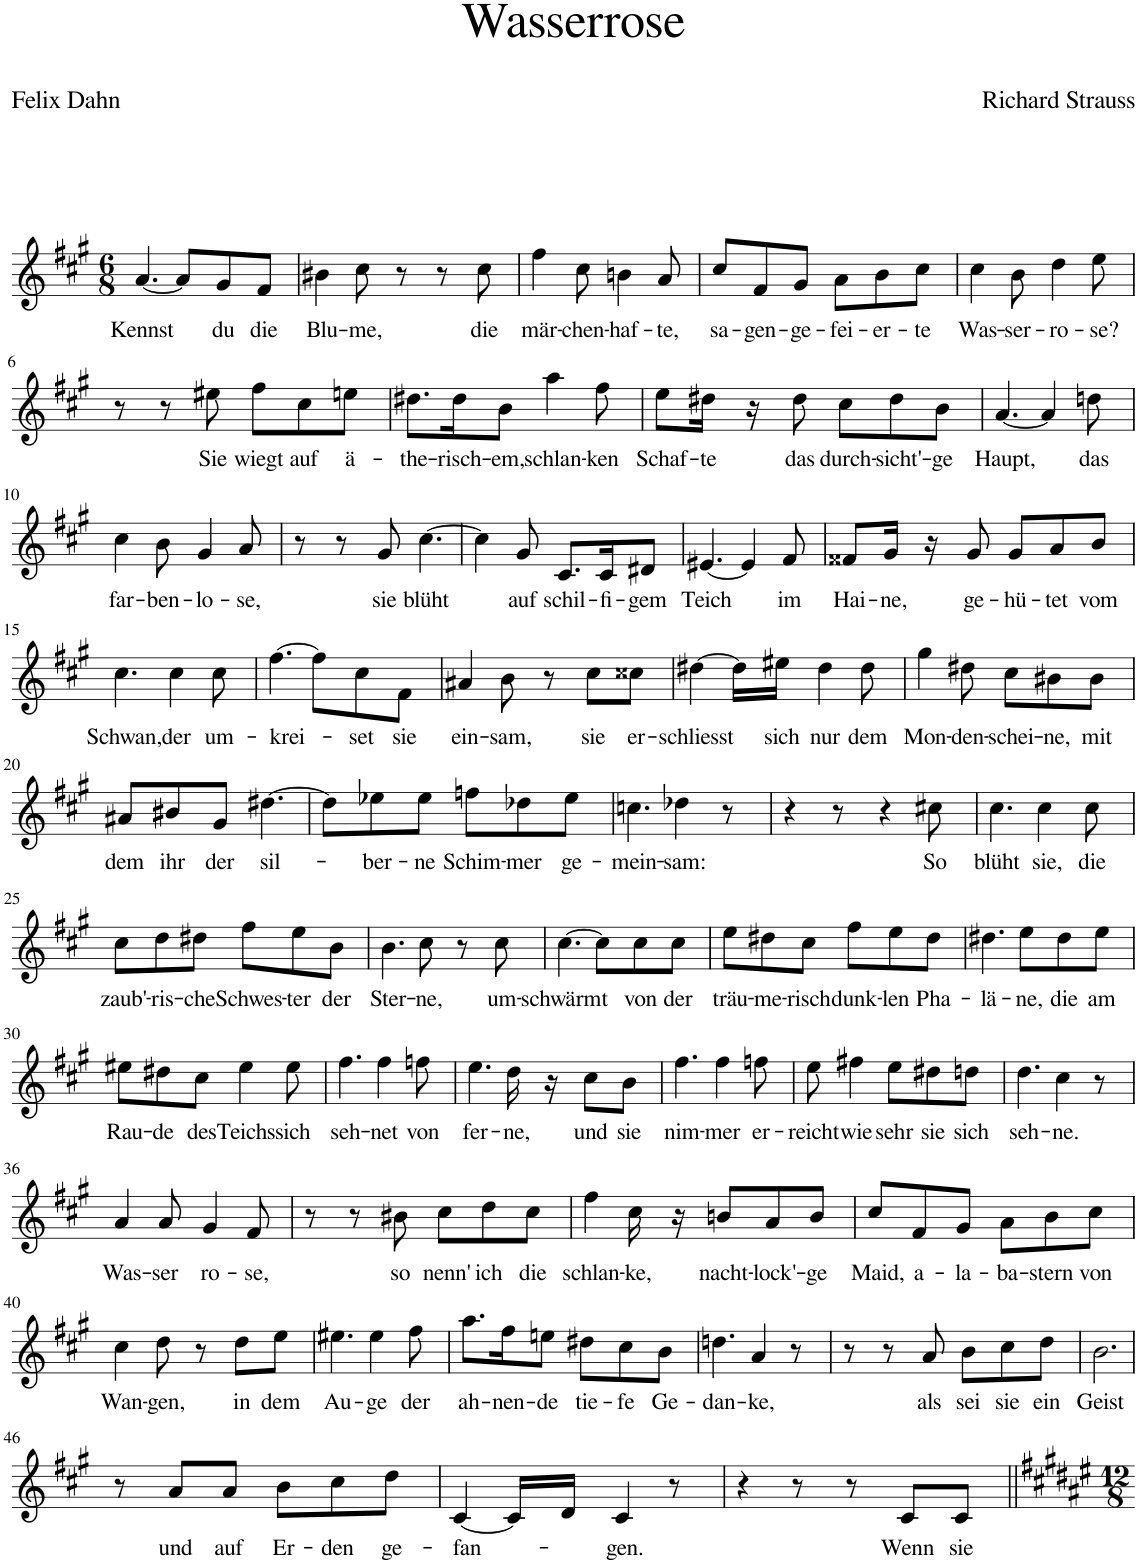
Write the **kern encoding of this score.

**kern	**text
*part1	*part1
*staff1	*staff1
*I"Piano	*
*I'Pno	*
*clefG2	*
*k[f#c#g#]	*
*M6/8	*
=1	=1
!	!LO:LY:b
[4.a/	Kennst
8a/L]	.
!	!LO:LY:b
8g#/	du
!	!LO:LY:b
8f#/J	die
=2	=2
!	!LO:LY:b
4b#X\	Blu-
!	!LO:LY:b
8cc#\	-me,
8r	.
8r	.
!	!LO:LY:b
8cc#\	die
=3	=3
!	!LO:LY:b
4ff#\	mär-
!	!LO:LY:b
8cc#\	-chen-
!	!LO:LY:b
4bn\	-haf-
!	!LO:LY:b
8a/	-te,
=4	=4
!	!LO:LY:b
8cc#/L	sa-
!	!LO:LY:b
8f#/	-gen-
!	!LO:LY:b
8g#/J	-ge-
!	!LO:LY:b
8a\L	-fei-
!	!LO:LY:b
8b\	-er-
!	!LO:LY:b
8cc#\J	-te
=5	=5
!	!LO:LY:b
4cc#\	Was-
!	!LO:LY:b
8b\	-ser-
!	!LO:LY:b
4dd\	-ro-
!	!LO:LY:b
8ee\	-se?
!!LO:LB:g=z
=6	=6
8r	.
8r	.
!	!LO:LY:b
8ee#X\	Sie
!	!LO:LY:b
8ff#\L	wiegt
!	!LO:LY:b
8cc#\	auf
!	!LO:LY:b
8een\J	ä-
=7	=7
!	!LO:LY:b
8.dd#X\L	-the-
!	!LO:LY:b
16dd#\K	-risch-
!	!LO:LY:b
8b\J	-em,
!	!LO:LY:b
4aa\	schlan-
!	!LO:LY:b
8ff#\	-ken
=8	=8
!	!LO:LY:b
8ee\L	Schaf-
!	!LO:LY:b
16dd#X\Jk	-te
16r	.
!	!LO:LY:b
8dd#\	das
!	!LO:LY:b
8cc#\L	durch-
!	!LO:LY:b
8dd#\	-sicht'-
!	!LO:LY:b
8b\J	-ge
=9	=9
!	!LO:LY:b
[4.a/	Haupt,
4a/]	.
!	!LO:LY:b
8ddn\	das
!!LO:LB:g=z
=10	=10
!	!LO:LY:b
4cc#\	far-
!	!LO:LY:b
8b\	-ben-
!	!LO:LY:b
4g#/	-lo-
!	!LO:LY:b
8a/	-se,
=11	=11
8r	.
8r	.
!	!LO:LY:b
8g#/	sie
!	!LO:LY:b
[4.cc#\	blüht
=12	=12
4cc#\]	.
!	!LO:LY:b
8g#/	auf
!	!LO:LY:b
8.c#/L	schil-
!	!LO:LY:b
16c#/K	-fi-
!	!LO:LY:b
8d#X/J	-gem
=13	=13
!	!LO:LY:b
[4.e#X/	Teich
4e#/]	.
!	!LO:LY:b
8f#/	im
=14	=14
!	!LO:LY:b
8f##X/L	Hai-
!	!LO:LY:b
16g#/Jk	-ne,
16r	.
!	!LO:LY:b
8g#/	ge-
!	!LO:LY:b
8g#/L	-hü-
!	!LO:LY:b
8a/	-tet
!	!LO:LY:b
8b/J	vom
!!LO:LB:g=z
=15	=15
!	!LO:LY:b
4.cc#\	Schwan,
!	!LO:LY:b
4cc#\	der
!	!LO:LY:b
8cc#\	um-
=16	=16
!	!LO:LY:b
[4.ff#\	-krei-
8ff#\L]	.
!	!LO:LY:b
8cc#\	-set
!	!LO:LY:b
8f#\J	sie
=17	=17
!	!LO:LY:b
4a#X/	ein-
!	!LO:LY:b
8b\	-sam,
8r	.
!	!LO:LY:b
8cc#\L	sie
!	!LO:LY:b
8cc##X\J	er-
=18	=18
!	!LO:LY:b
[4dd#X\	-schliesst
16dd#\LL]	.
!	!LO:LY:b
16ee#X\JJ	sich
!	!LO:LY:b
4dd#\	nur
!	!LO:LY:b
8dd#\	dem
=19	=19
!	!LO:LY:b
4gg#\	Mon-
!	!LO:LY:b
8dd#X\	-den-
!	!LO:LY:b
8cc#\L	-schei-
!	!LO:LY:b
8b#X\	-ne,
!	!LO:LY:b
8b#\J	mit
!!LO:LB:g=z
=20	=20
!	!LO:LY:b
8a#X/L	dem
!	!LO:LY:b
8b#X/	ihr
!	!LO:LY:b
8g#/J	der
!	!LO:LY:b
[4.dd#X\	sil-
=21	=21
8dd#\L]	.
!	!LO:LY:b
8ee-X\	-ber-
!	!LO:LY:b
8ee-\J	-ne
!	!LO:LY:b
8ffn\L	Schim-
!	!LO:LY:b
8dd-X\	-mer
!	!LO:LY:b
8ee-\J	ge-
=22	=22
!	!LO:LY:b
4.ccn\	-mein-
!	!LO:LY:b
4dd-X\	-sam:
8r	.
=23	=23
4r	.
8r	.
4r	.
!	!LO:LY:b
8cc#X\	So
=24	=24
!	!LO:LY:b
4.cc#\	blüht
!	!LO:LY:b
4cc#\	sie,
!	!LO:LY:b
8cc#\	die
!!LO:LB:g=z
=25	=25
!	!LO:LY:b
8cc#\L	zaub'-
!	!LO:LY:b
8dd\	-ris-
!	!LO:LY:b
8dd#X\J	-che
!	!LO:LY:b
8ff#\L	Schwes-
!	!LO:LY:b
8ee\	-ter
!	!LO:LY:b
8b\J	der
=26	=26
!	!LO:LY:b
4.b\	Ster-
!	!LO:LY:b
8cc#\	-ne,
8r	.
!	!LO:LY:b
8cc#\	um-
=27	=27
!	!LO:LY:b
[4.cc#\	-schwärmt
8cc#\L]	.
!	!LO:LY:b
8cc#\	von
!	!LO:LY:b
8cc#\J	der
=28	=28
!	!LO:LY:b
8ee\L	träu-
!	!LO:LY:b
8dd#X\	-me-
!	!LO:LY:b
8cc#\J	-risch
!	!LO:LY:b
8ff#\L	dunk-
!	!LO:LY:b
8ee\	-len
!	!LO:LY:b
8dd#\J	Pha-
=29	=29
!	!LO:LY:b
4.dd#X\	-lä-
!	!LO:LY:b
8ee\L	-ne,
!	!LO:LY:b
8dd#\	die
!	!LO:LY:b
8ee\J	am
!!LO:LB:g=z
=30	=30
!	!LO:LY:b
8ee#X\L	Rau-
!	!LO:LY:b
8dd#X\	-de
!	!LO:LY:b
8cc#\J	des
!	!LO:LY:b
4ee#\	Teichs
!	!LO:LY:b
8ee#\	sich
=31	=31
!	!LO:LY:b
4.ff#\	seh-
!	!LO:LY:b
4ff#\	-net
!	!LO:LY:b
8ffn\	von
=32	=32
!	!LO:LY:b
4.ee\	fer-
!	!LO:LY:b
16dd\	-ne,
16r	.
!	!LO:LY:b
8cc#\L	und
!	!LO:LY:b
8b\J	sie
=33	=33
!	!LO:LY:b
4.ff#\	nim-
!	!LO:LY:b
4ff#\	-mer
!	!LO:LY:b
8ffn\	er-
=34	=34
!	!LO:LY:b
8ee\	-reicht
!	!LO:LY:b
4ff#X\	wie
!	!LO:LY:b
8ee\L	sehr
!	!LO:LY:b
8dd#X\	sie
!	!LO:LY:b
8ddn\J	sich
=35	=35
!	!LO:LY:b
4.dd\	seh-
!	!LO:LY:b
4cc#\	-ne.
8r	.
!!LO:LB:g=z
=36	=36
!	!LO:LY:b
4a/	Was-
!	!LO:LY:b
8a/	-ser
!	!LO:LY:b
4g#/	ro-
!	!LO:LY:b
8f#/	-se,
=37	=37
8r	.
8r	.
!	!LO:LY:b
8b#X\	so
!	!LO:LY:b
8cc#\L	nenn'
!	!LO:LY:b
8dd\	ich
!	!LO:LY:b
8cc#\J	die
=38	=38
!	!LO:LY:b
4ff#\	schlan-
!	!LO:LY:b
16cc#\	-ke,
16r	.
!	!LO:LY:b
8bn/L	nacht-
!	!LO:LY:b
8a/	-lock'-
!	!LO:LY:b
8b/J	-ge
=39	=39
!	!LO:LY:b
8cc#/L	Maid,
!	!LO:LY:b
8f#/	a-
!	!LO:LY:b
8g#/J	-la-
!	!LO:LY:b
8a\L	-ba-
!	!LO:LY:b
8b\	-stern
!	!LO:LY:b
8cc#\J	von
!!LO:LB:g=z
=40	=40
!	!LO:LY:b
4cc#\	Wan-
!	!LO:LY:b
8dd\	-gen,
8r	.
!	!LO:LY:b
8dd\L	in
!	!LO:LY:b
8ee\J	dem
=41	=41
!	!LO:LY:b
4.ee#X\	Au-
!	!LO:LY:b
4ee#\	-ge
!	!LO:LY:b
8ff#\	der
=42	=42
!	!LO:LY:b
8.aa\L	ah-
!	!LO:LY:b
16ff#\K	-nen-
!	!LO:LY:b
8een\J	-de
!	!LO:LY:b
8dd#X\L	tie-
!	!LO:LY:b
8cc#\	-fe
!	!LO:LY:b
8b\J	Ge-
=43	=43
!	!LO:LY:b
4.ddn\	-dan-
!	!LO:LY:b
4a/	-ke,
8r	.
=44	=44
8r	.
8r	.
!	!LO:LY:b
8a/	als
!	!LO:LY:b
8b\L	sei
!	!LO:LY:b
8cc#\	sie
!	!LO:LY:b
8dd\J	ein
=45	=45
!	!LO:LY:b
2.b\	Geist
!!LO:LB:g=z
=46	=46
8r	.
!	!LO:LY:b
8a/L	und
!	!LO:LY:b
8a/J	auf
!	!LO:LY:b
8b\L	Er-
!	!LO:LY:b
8cc#\	-den
!	!LO:LY:b
8dd\J	ge-
=47	=47
!	!LO:LY:b
[4c#/	-fan-
16c#/LL]	.
16d/JJ	.
!	!LO:LY:b
4c#/	-gen.
8r	.
=48	=48
4r	.
8r	.
8r	.
!	!LO:LY:b
8c#/L	Wenn
!	!LO:LY:b
8c#/J	sie
=||	=||
*-	*-
